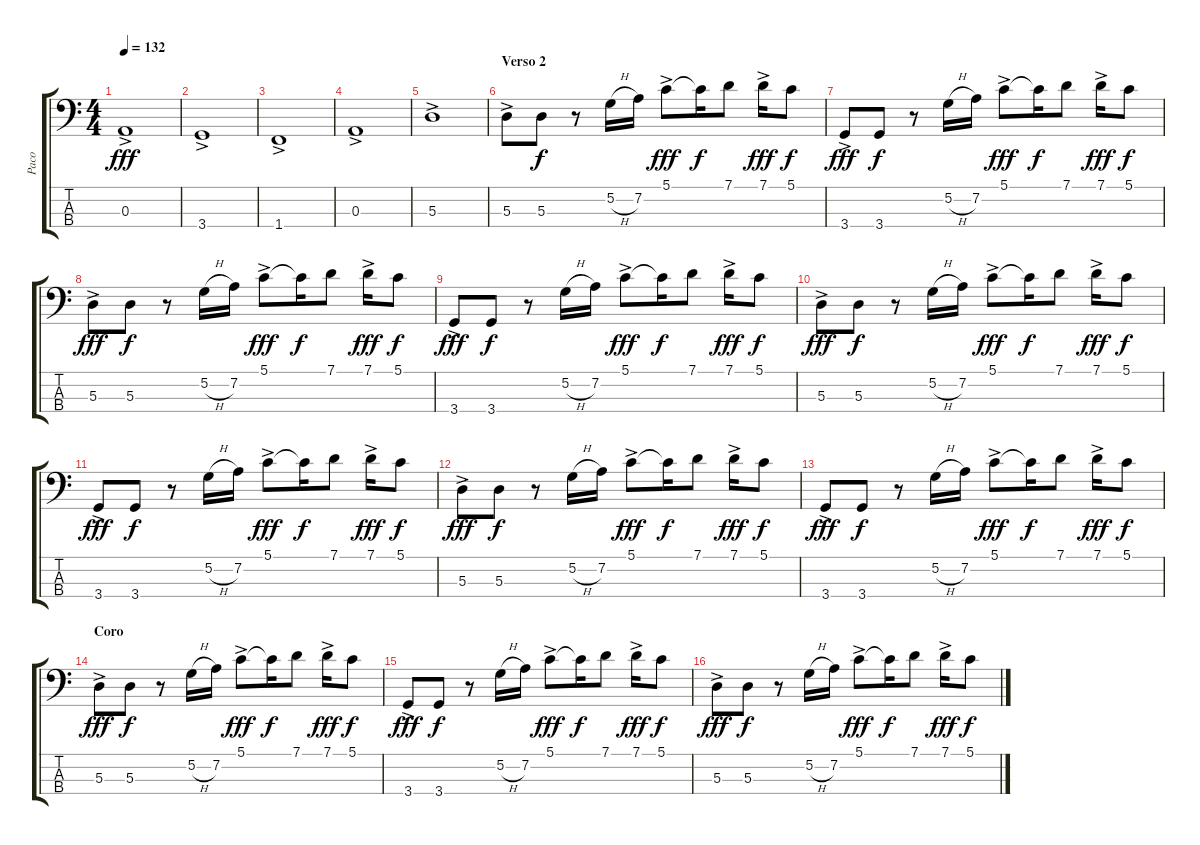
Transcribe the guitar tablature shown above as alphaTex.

\track ("Paco" "Paco") {instrument electricbassfinger}
\staff {score tabs}
\tuning (G2 D2 A1 E1) {hide}
\ts (4 4)
\tempo 132
\clef f4
\ks c
0.3{ac}.1{dy fff} |
3.4{ac}.1 |
1.4{ac}.1 |
0.3{ac}.1 |
5.3{ac}.1 |
\section ("" "Verso 2")
5.3{ac}.8 5.3.8{dy f} r.8 5.2{h}.16 7.2.16 5.1{ac}.8{dy fff} 5.1{t}.16{dy f} 7.1.8 7.1{ac}.16{dy fff} 5.1.8{dy f} |
3.4{ac}.8{dy fff} 3.4.8{dy f} r.8 5.2{h}.16 7.2.16 5.1{ac}.8{dy fff} 5.1{t}.16{dy f} 7.1.8 7.1{ac}.16{dy fff} 5.1.8{dy f} |
5.3{ac}.8{dy fff} 5.3.8{dy f} r.8 5.2{h}.16 7.2.16 5.1{ac}.8{dy fff} 5.1{t}.16{dy f} 7.1.8 7.1{ac}.16{dy fff} 5.1.8{dy f} |
3.4{ac}.8{dy fff} 3.4.8{dy f} r.8 5.2{h}.16 7.2.16 5.1{ac}.8{dy fff} 5.1{t}.16{dy f} 7.1.8 7.1{ac}.16{dy fff} 5.1.8{dy f} |
5.3{ac}.8{dy fff} 5.3.8{dy f} r.8 5.2{h}.16 7.2.16 5.1{ac}.8{dy fff} 5.1{t}.16{dy f} 7.1.8 7.1{ac}.16{dy fff} 5.1.8{dy f} |
3.4{ac}.8{dy fff} 3.4.8{dy f} r.8 5.2{h}.16 7.2.16 5.1{ac}.8{dy fff} 5.1{t}.16{dy f} 7.1.8 7.1{ac}.16{dy fff} 5.1.8{dy f} |
5.3{ac}.8{dy fff} 5.3.8{dy f} r.8 5.2{h}.16 7.2.16 5.1{ac}.8{dy fff} 5.1{t}.16{dy f} 7.1.8 7.1{ac}.16{dy fff} 5.1.8{dy f} |
3.4{ac}.8{dy fff} 3.4.8{dy f} r.8 5.2{h}.16 7.2.16 5.1{ac}.8{dy fff} 5.1{t}.16{dy f} 7.1.8 7.1{ac}.16{dy fff} 5.1.8{dy f} |
\section ("" "Coro")
5.3{ac}.8{dy fff} 5.3.8{dy f} r.8 5.2{h}.16 7.2.16 5.1{ac}.8{dy fff} 5.1{t}.16{dy f} 7.1.8 7.1{ac}.16{dy fff} 5.1.8{dy f} |
3.4{ac}.8{dy fff} 3.4.8{dy f} r.8 5.2{h}.16 7.2.16 5.1{ac}.8{dy fff} 5.1{t}.16{dy f} 7.1.8 7.1{ac}.16{dy fff} 5.1.8{dy f} |
5.3{ac}.8{dy fff} 5.3.8{dy f} r.8 5.2{h}.16 7.2.16 5.1{ac}.8{dy fff} 5.1{t}.16{dy f} 7.1.8 7.1{ac}.16{dy fff} 5.1.8{dy f}
